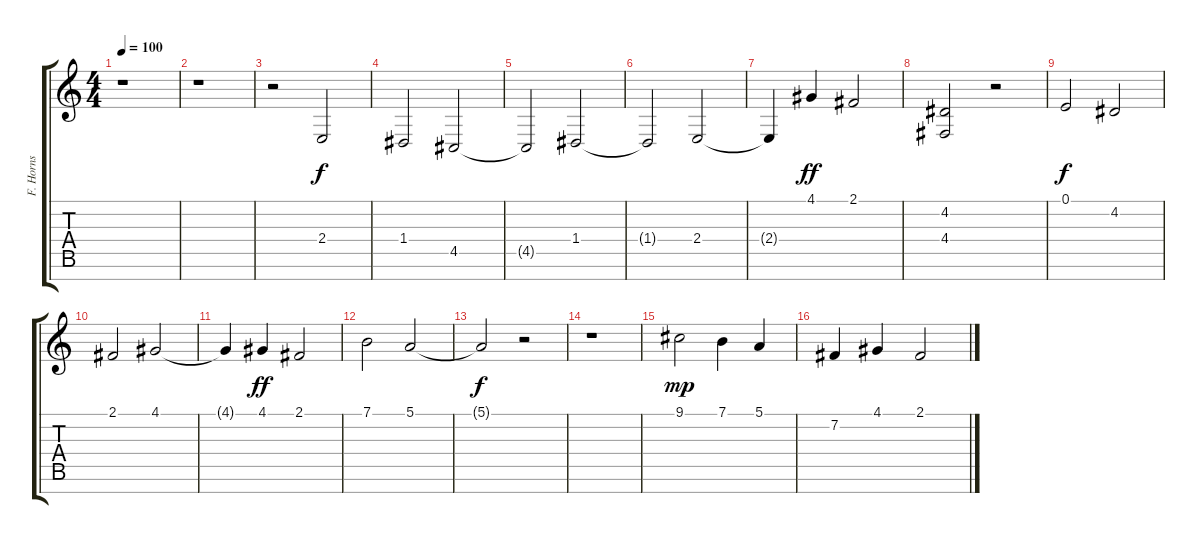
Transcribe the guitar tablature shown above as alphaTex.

\track ("F. Horns" "F. Horns") {instrument frenchhorn}
\staff {score tabs}
\tuning (E4 B3 G3 D3 A2 E2 B1) {hide}
\ts (4 4)
\tempo 100
\clef g2
\ks c
r.1{dy f} |
r.1 |
r.2 2.4.2 |
1.4.2 4.5.2 |
4.5{t}.2 1.4.2 |
1.4{t}.2 2.4.2 |
2.4{t}.4 4.1.4{dy ff} 2.1.2 |
(4.2 4.4).2 r.2 |
0.1.2{dy f} 4.2.2 |
2.1.2 4.1.2 |
4.1{t}.4 4.1.4{dy ff} 2.1.2 |
7.1.2 5.1.2{volume 3} |
5.1{t}.2{dy f} r.2 |
r.1 |
9.1.2{dy mp volume 9} 7.1.4 5.1.4 |
7.2.4 4.1.4 2.1.2
